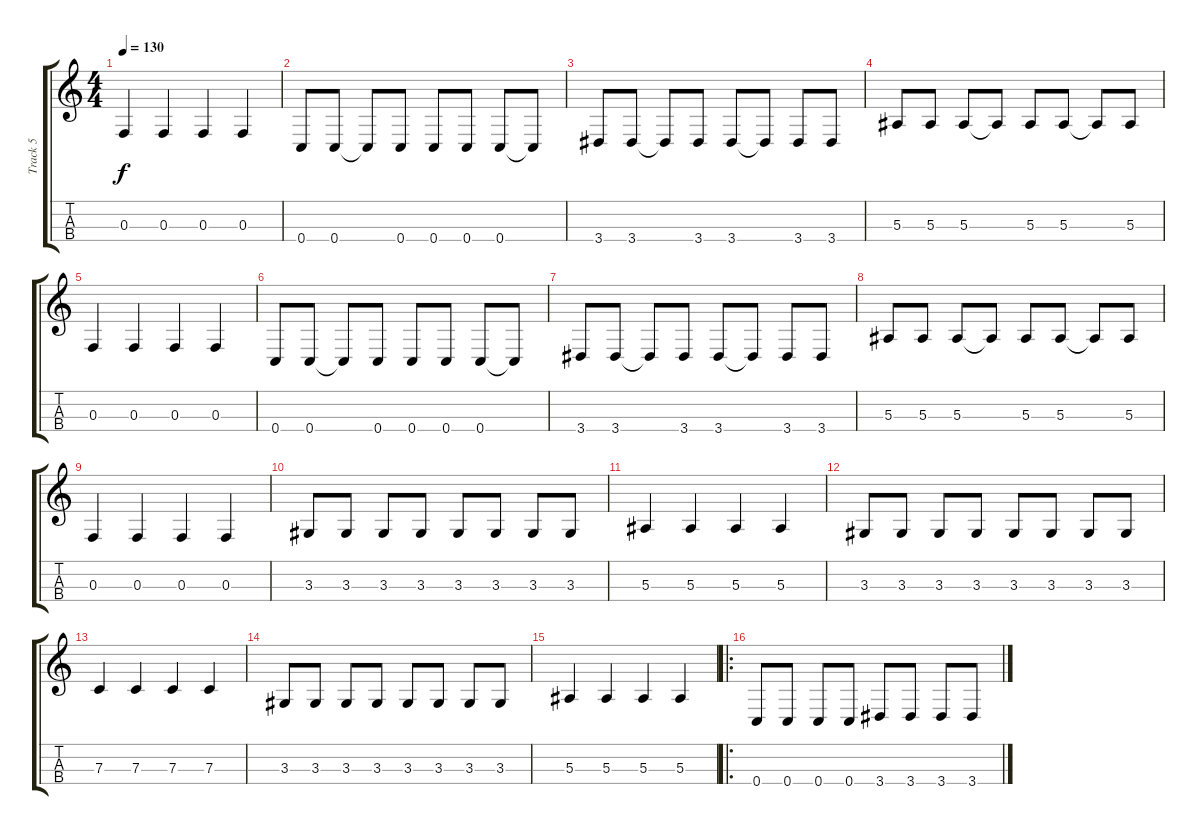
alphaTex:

\track ("Track 5" "Track 5") {instrument electricbassfinger}
\staff {score tabs}
\tuning (Eb3 Bb2 F2 C2) {hide}
\ts (4 4)
\tempo 130
\clef g2
\ks c
0.3.4{dy f} 0.3.4 0.3.4 0.3.4 |
0.4.8 0.4.8 0.4{t}.8 0.4.8 0.4.8 0.4.8 0.4.8 0.4{t}.8 |
3.4.8 3.4.8 3.4{t}.8 3.4.8 3.4.8 3.4{t}.8 3.4.8 3.4.8 |
5.3.8 5.3.8 5.3.8 5.3{t}.8 5.3.8 5.3.8 5.3{t}.8 5.3.8 |
0.3.4 0.3.4 0.3.4 0.3.4 |
0.4.8 0.4.8 0.4{t}.8 0.4.8 0.4.8 0.4.8 0.4.8 0.4{t}.8 |
3.4.8 3.4.8 3.4{t}.8 3.4.8 3.4.8 3.4{t}.8 3.4.8 3.4.8 |
5.3.8 5.3.8 5.3.8 5.3{t}.8 5.3.8 5.3.8 5.3{t}.8 5.3.8 |
0.3.4 0.3.4 0.3.4 0.3.4 |
3.3.8 3.3.8 3.3.8 3.3.8 3.3.8 3.3.8 3.3.8 3.3.8 |
5.3.4 5.3.4 5.3.4 5.3.4 |
3.3.8 3.3.8 3.3.8 3.3.8 3.3.8 3.3.8 3.3.8 3.3.8 |
7.3.4 7.3.4 7.3.4 7.3.4 |
3.3.8 3.3.8 3.3.8 3.3.8 3.3.8 3.3.8 3.3.8 3.3.8 |
5.3.4 5.3.4 5.3.4 5.3.4 |
\ro
0.4.8 0.4.8 0.4.8 0.4.8 3.4.8 3.4.8 3.4.8 3.4.8
